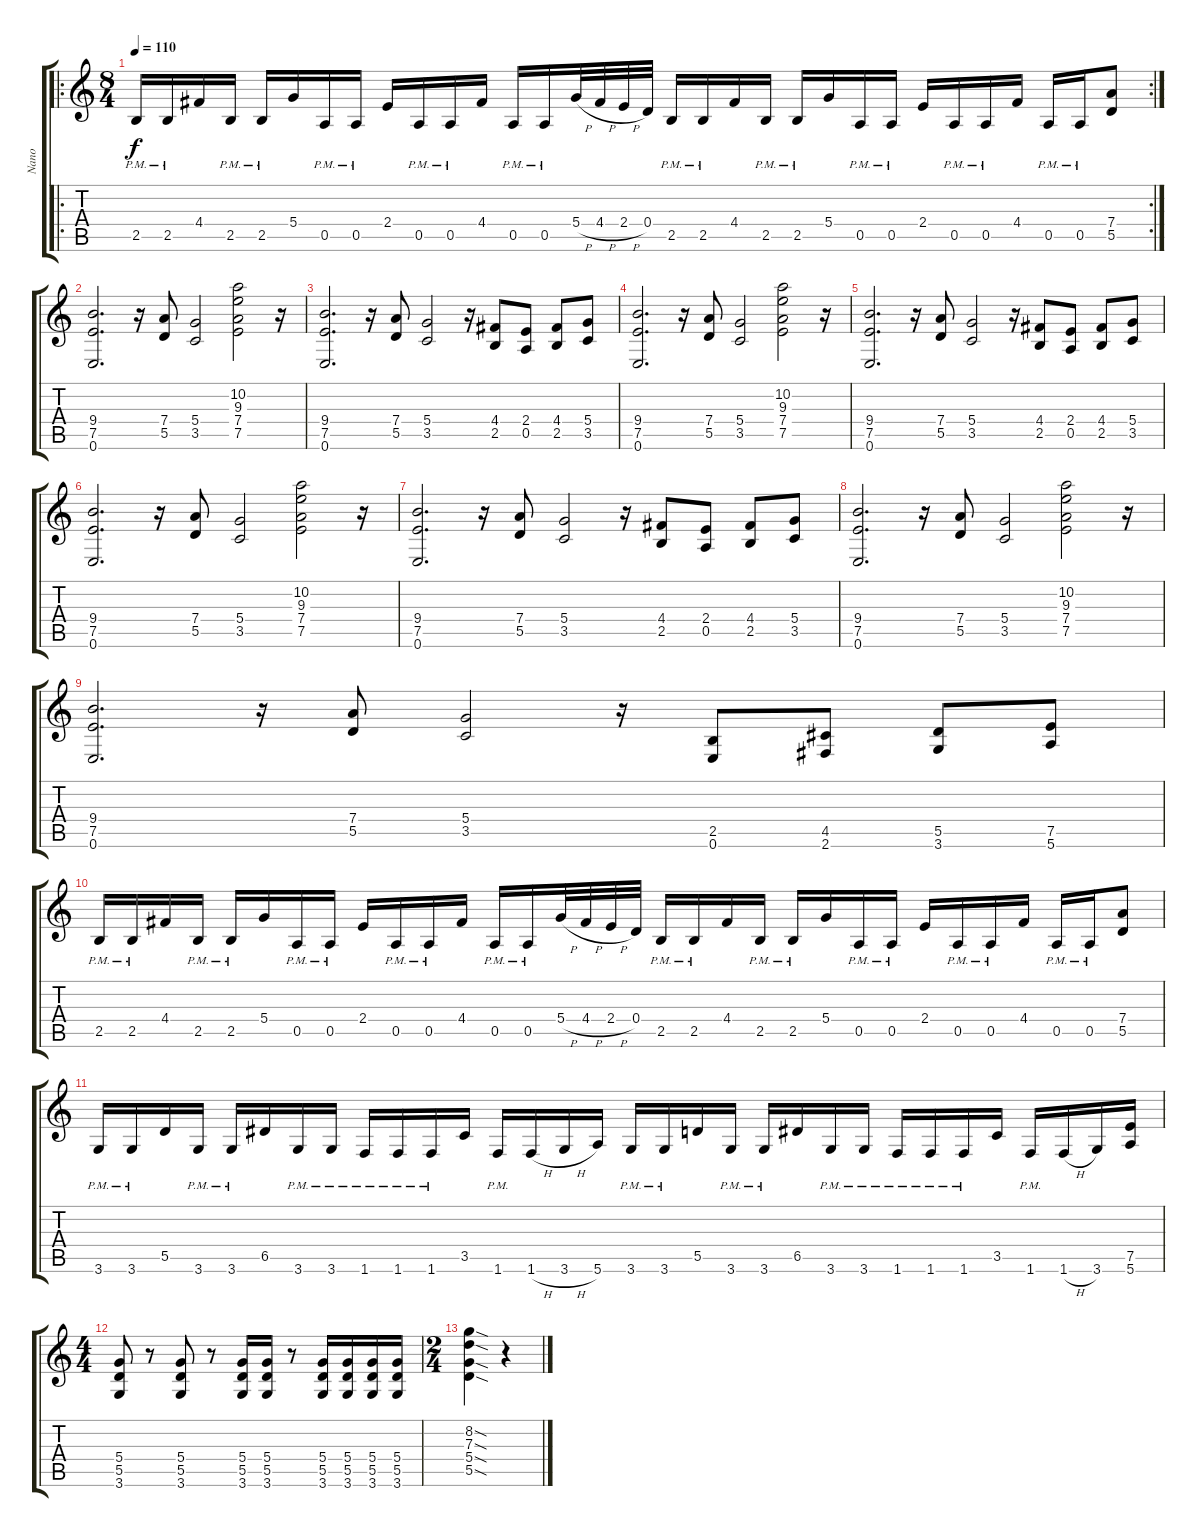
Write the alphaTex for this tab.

\track ("Nano" "Nano") {instrument overdrivenguitar}
\staff {score tabs}
\tuning (E4 B3 G3 D3 A2 E2) {hide}
\ro
\rc 2
\ts (8 4)
\tempo 110
\clef g2
\ks c
2.5{pm}.16{dy f} 2.5{pm}.16 4.4.16 2.5{pm}.16 2.5{pm}.16 5.4.16 0.5{pm}.16 0.5{pm}.16 2.4.16 0.5{pm}.16 0.5{pm}.16 4.4.16 0.5{pm}.16 0.5{pm}.16 5.4{h}.32 4.4{h}.32 2.4{h}.32 0.4.32 2.5{pm}.16 2.5{pm}.16 4.4.16 2.5{pm}.16 2.5{pm}.16 5.4.16 0.5{pm}.16 0.5{pm}.16 2.4.16 0.5{pm}.16 0.5{pm}.16 4.4.16 0.5{pm}.16 0.5{pm}.16 (7.4 5.5).8 |
(9.4 7.5 0.6).2{d} r.16 (7.4 5.5).8 (5.4 3.5).2 (10.2 9.3 7.4 7.5).2 r.16 |
(9.4 7.5 0.6).2{d} r.16 (7.4 5.5).8 (5.4 3.5).2 r.16 (4.4 2.5).8 (2.4 0.5).8 (4.4 2.5).8 (5.4 3.5).8 |
(9.4 7.5 0.6).2{d} r.16 (7.4 5.5).8 (5.4 3.5).2 (10.2 9.3 7.4 7.5).2 r.16 |
(9.4 7.5 0.6).2{d} r.16 (7.4 5.5).8 (5.4 3.5).2 r.16 (4.4 2.5).8 (2.4 0.5).8 (4.4 2.5).8 (5.4 3.5).8 |
(9.4 7.5 0.6).2{d} r.16 (7.4 5.5).8 (5.4 3.5).2 (10.2 9.3 7.4 7.5).2 r.16 |
(9.4 7.5 0.6).2{d} r.16 (7.4 5.5).8 (5.4 3.5).2 r.16 (4.4 2.5).8 (2.4 0.5).8 (4.4 2.5).8 (5.4 3.5).8 |
(9.4 7.5 0.6).2{d} r.16 (7.4 5.5).8 (5.4 3.5).2 (10.2 9.3 7.4 7.5).2 r.16 |
(9.4 7.5 0.6).2{d} r.16 (7.4 5.5).8 (5.4 3.5).2 r.16 (2.5 0.6).8 (4.5 2.6).8 (5.5 3.6).8 (7.5 5.6).8 |
2.5{pm}.16 2.5{pm}.16 4.4.16 2.5{pm}.16 2.5{pm}.16 5.4.16 0.5{pm}.16 0.5{pm}.16 2.4.16 0.5{pm}.16 0.5{pm}.16 4.4.16 0.5{pm}.16 0.5{pm}.16 5.4{h}.32 4.4{h}.32 2.4{h}.32 0.4.32 2.5{pm}.16 2.5{pm}.16 4.4.16 2.5{pm}.16 2.5{pm}.16 5.4.16 0.5{pm}.16 0.5{pm}.16 2.4.16 0.5{pm}.16 0.5{pm}.16 4.4.16 0.5{pm}.16 0.5{pm}.16 (7.4 5.5).8 |
3.6{pm}.16 3.6{pm}.16 5.5.16 3.6{pm}.16 3.6{pm}.16 6.5.16 3.6{pm}.16 3.6{pm}.16 1.6{pm}.16 1.6{pm}.16 1.6{pm}.16 3.5.16 1.6{pm}.16 1.6{h}.16 3.6{h}.16 5.6.16 3.6{pm}.16 3.6{pm}.16 5.5.16 3.6{pm}.16 3.6{pm}.16 6.5.16 3.6{pm}.16 3.6{pm}.16 1.6{pm}.16 1.6{pm}.16 1.6{pm}.16 3.5.16 1.6{pm}.16 1.6{h}.16 3.6.16 (7.5 5.6).16 |
\ts (4 4)
(5.4 5.5 3.6).8 r.8 (5.4 5.5 3.6).8 r.8 (5.4 5.5 3.6).16 (5.4 5.5 3.6).16 r.8 (5.4 5.5 3.6).16 (5.4 5.5 3.6).16 (5.4 5.5 3.6).16 (5.4 5.5 3.6).16 |
\ts (2 4)
(8.2{sod} 7.3{sod} 5.4{sod} 5.5{sod}).4 r.4
